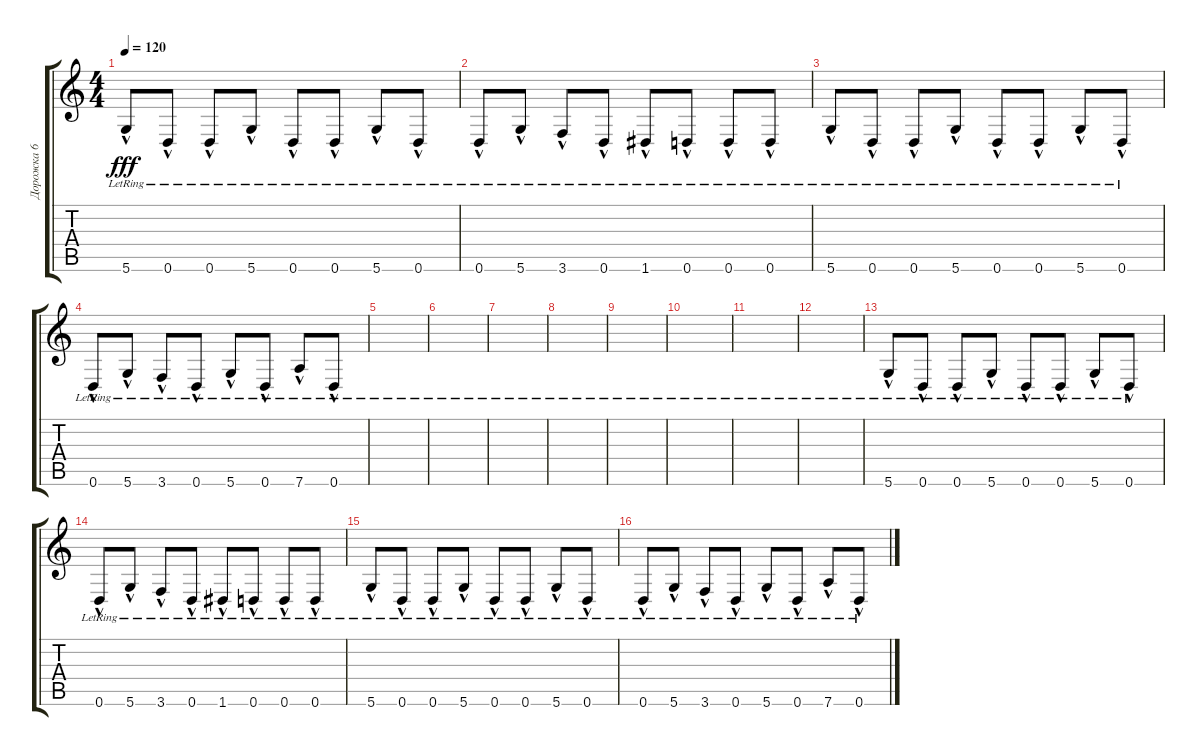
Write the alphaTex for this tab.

\track ("Дорожка 6" "Дорожка 6") {instrument fretlessbass}
\staff {score tabs}
\tuning (E4 B3 G3 D3 A2 D2) {hide}
\ts (4 4)
\tempo 120
\clef g2
\ks c
5.6{hac lr}.8{dy fff} 0.6{hac lr}.8 0.6{hac lr}.8 5.6{hac lr}.8 0.6{hac lr}.8 0.6{hac lr}.8 5.6{hac lr}.8 0.6{hac lr}.8 |
0.6{hac lr}.8 5.6{hac lr}.8 3.6{hac lr}.8 0.6{hac lr}.8 1.6{hac lr}.8 0.6{hac lr}.8 0.6{hac lr}.8 0.6{hac lr}.8 |
5.6{hac lr}.8 0.6{hac lr}.8 0.6{hac lr}.8 5.6{hac lr}.8 0.6{hac lr}.8 0.6{hac lr}.8 5.6{hac lr}.8 0.6{hac lr}.8 |
0.6{hac lr}.8 5.6{hac lr}.8 3.6{hac lr}.8 0.6{hac lr}.8 5.6{hac lr}.8 0.6{hac lr}.8 7.6{hac lr}.8 0.6{hac lr}.8 |
|
|
|
|
|
|
|
|
5.6{hac lr}.8 0.6{hac lr}.8 0.6{hac lr}.8 5.6{hac lr}.8 0.6{hac lr}.8 0.6{hac lr}.8 5.6{hac lr}.8 0.6{hac lr}.8 |
0.6{hac lr}.8 5.6{hac lr}.8 3.6{hac lr}.8 0.6{hac lr}.8 1.6{hac lr}.8 0.6{hac lr}.8 0.6{hac lr}.8 0.6{hac lr}.8 |
5.6{hac lr}.8 0.6{hac lr}.8 0.6{hac lr}.8 5.6{hac lr}.8 0.6{hac lr}.8 0.6{hac lr}.8 5.6{hac lr}.8 0.6{hac lr}.8 |
0.6{hac lr}.8 5.6{hac lr}.8 3.6{hac lr}.8 0.6{hac lr}.8 5.6{hac lr}.8 0.6{hac lr}.8 7.6{hac lr}.8 0.6{hac lr}.8
